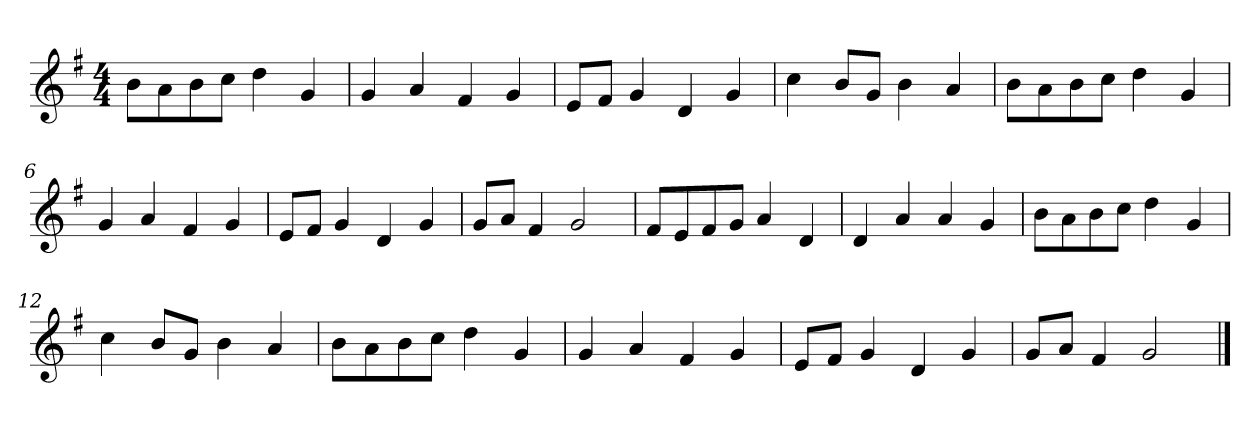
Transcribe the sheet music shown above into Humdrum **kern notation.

**kern
*part1
*staff1
*clefG2
*k[f#]
*G:
*M4/4
=1
8b\L
8a\
8b\
8cc\J
4dd\
4g/
=2
4g/
4a/
4f#/
4g/
=3
8e/L
8f#/J
4g/
4d/
4g/
=4
4cc\
8b/L
8g/J
4b\
4a/
=5
8b\L
8a\
8b\
8cc\J
4dd\
4g/
=6
4g/
4a/
4f#/
4g/
=7
8e/L
8f#/J
4g/
4d/
4g/
=8
8g/L
8a/J
4f#/
2g/
!!LO:LB:g=z
=9
8f#/L
8e/
8f#/
8g/J
4a/
4d/
=10
4d/
4a/
4a/
4g/
=11
8b\L
8a\
8b\
8cc\J
4dd\
4g/
=12
4cc\
8b/L
8g/J
4b\
4a/
=13
8b\L
8a\
8b\
8cc\J
4dd\
4g/
=14
4g/
4a/
4f#/
4g/
=15
8e/L
8f#/J
4g/
4d/
4g/
=16
8g/L
8a/J
4f#/
2g/
==
*-
